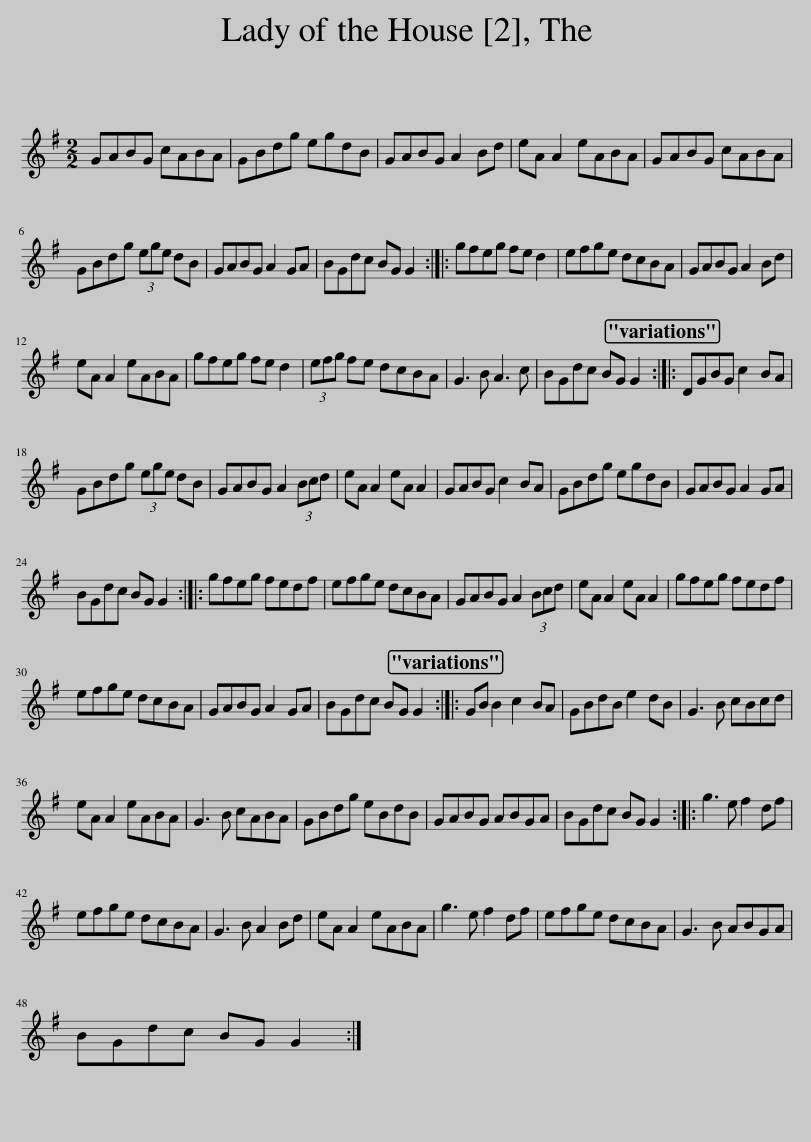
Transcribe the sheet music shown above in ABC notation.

X:1
L:1/8
M:2/2
I:linebreak $
K:G
V:1 treble
V:1
 GABG cABA | GBdg egdB | GABG A2 Bd | eA A2 eABA | GABG cABA |$ %5
 GBdg (3ege dB | GABG A2 GA | BGdc BG G2 :: gfeg fe d2 | efge dcBA | %10
 GABG A2 Bd |$ eA A2 eABA | gfeg fe d2 | (3efg fe dcBA | G3 B A3 c | %15
 BGdc BG G2 :: DGBG c2 BA |$ GBdg (3ege dB | GABG A2 (3Bcd | eA A2 eA A2 | %20
 GABG c2 BA | GBdg egdB | GABG A2 GA |$ BGdc BG G2 :: gfeg fedf | %25
 efge dcBA | GABG A2 (3Bcd | eA A2 eA A2 | gfeg fedf |$ efge dcBA | %30
 GABG A2 GA | BGdc BG G2 :: GB B2 c2 BA | GBdB e2 dB | G3 B cBcd |$ %35
 eA A2 eABA | G3 B cABA | GBdg eBdB | GABG ABGA | BGdc BG G2 :: %40
 g3 e f2 df |$ efge dcBA | G3 B A2 Bd | eA A2 eABA | g3 e f2 df | %45
 efge dcBA | G3 B ABGA |$ BGdc BG G2 :| %48
